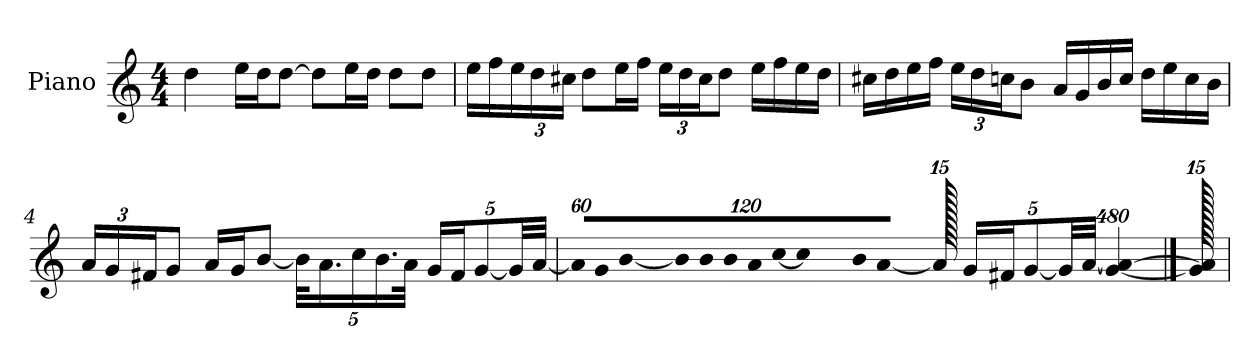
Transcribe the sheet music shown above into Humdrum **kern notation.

**kern
*part1
*staff1
*I"Piano
*I'P-no
*clefG2
*k[]
*M4/4
*MM90
=1
4dd\
16ee\LL
16dd\J
[8dd\J
8dd\L]
16ee\L
16dd\JJ
8dd\L
8dd\J
=2
16ee\LL
16ff\
*Xbrackettup
24ee\
24dd\
24cc#X\JJ
8dd\L
16ee\L
16ff\JJ
24ee\LL
24dd\
24cc#\J
8dd\J
16ee\LL
16ff\
16ee\
16dd\JJ
=3
16cc#X\LL
16dd\
16ee\
16ff\JJ
24ee\LL
24dd\
24ccn\J
8b\J
16a/LL
16g/
16b/
16cc/JJ
16dd\LL
16ee\
16cc\
16b\JJ
!!LO:LB:g=z
=4
24a/LL
24g/
24f#X/J
8g/J
16a/LL
16g/J
[8b/J
40b\KLL]
20.a\
20cc\
20.b\
40a\JJk
20g/LL
20f#/J
[10g/
40g/LL]
[40a/JJJ
=5
!LO:N:vis=32
1920%53a/KLL]
!LO:N:vis=16
1920%107g/
!LO:N:vis=32
[1920%53b/K
!LO:N:vis=16
1920%107b/]
!LO:N:vis=16
1920%107b/
!LO:N:vis=16
1920%107b/
!LO:N:vis=16
1920%107a/
!LO:N:vis=16
[1920%107cc/
!LO:N:vis=32
1920%53cc/K]
!LO:N:vis=16
1920%107b/
[480%13a/JJk
1920a/]
20g/LL
20f#X/J
[10g/
40g/LL]
[40a/JJJ
[1920%479g/ 1920%479a/_
==6
1920g/] 1920a/]
=
*-
